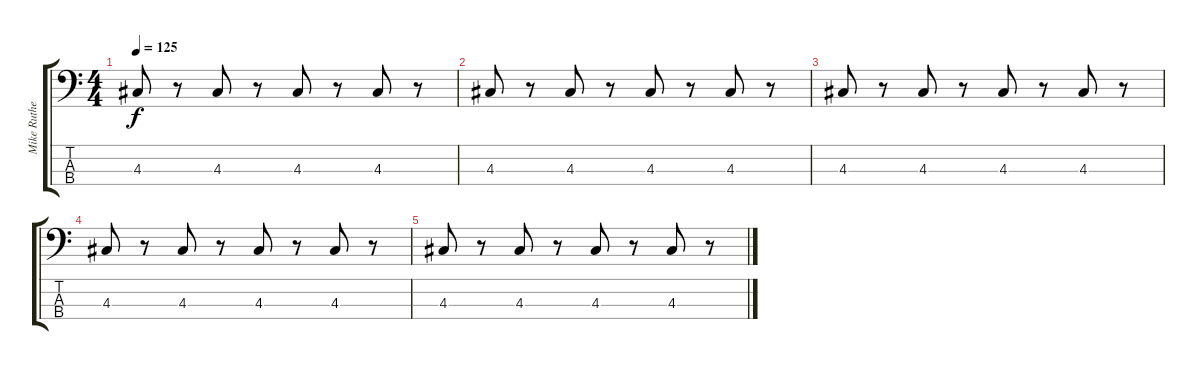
\track ("Mike Rutherford (bass)" "Mike Ruthe") {instrument electricbassfinger}
\staff {score tabs}
\tuning (G2 D2 A1 E1) {hide}
\ts (4 4)
\tempo 125
\clef f4
\ks c
4.3.8{dy f} r.8 4.3.8 r.8 4.3.8 r.8 4.3.8 r.8 |
4.3.8{volume 2} r.8 4.3.8 r.8 4.3.8 r.8 4.3.8 r.8 |
4.3.8 r.8 4.3.8 r.8 4.3.8 r.8 4.3.8 r.8 |
4.3.8{volume 0} r.8 4.3.8 r.8 4.3.8 r.8 4.3.8 r.8 |
4.3.8 r.8 4.3.8 r.8 4.3.8 r.8 4.3.8 r.8
